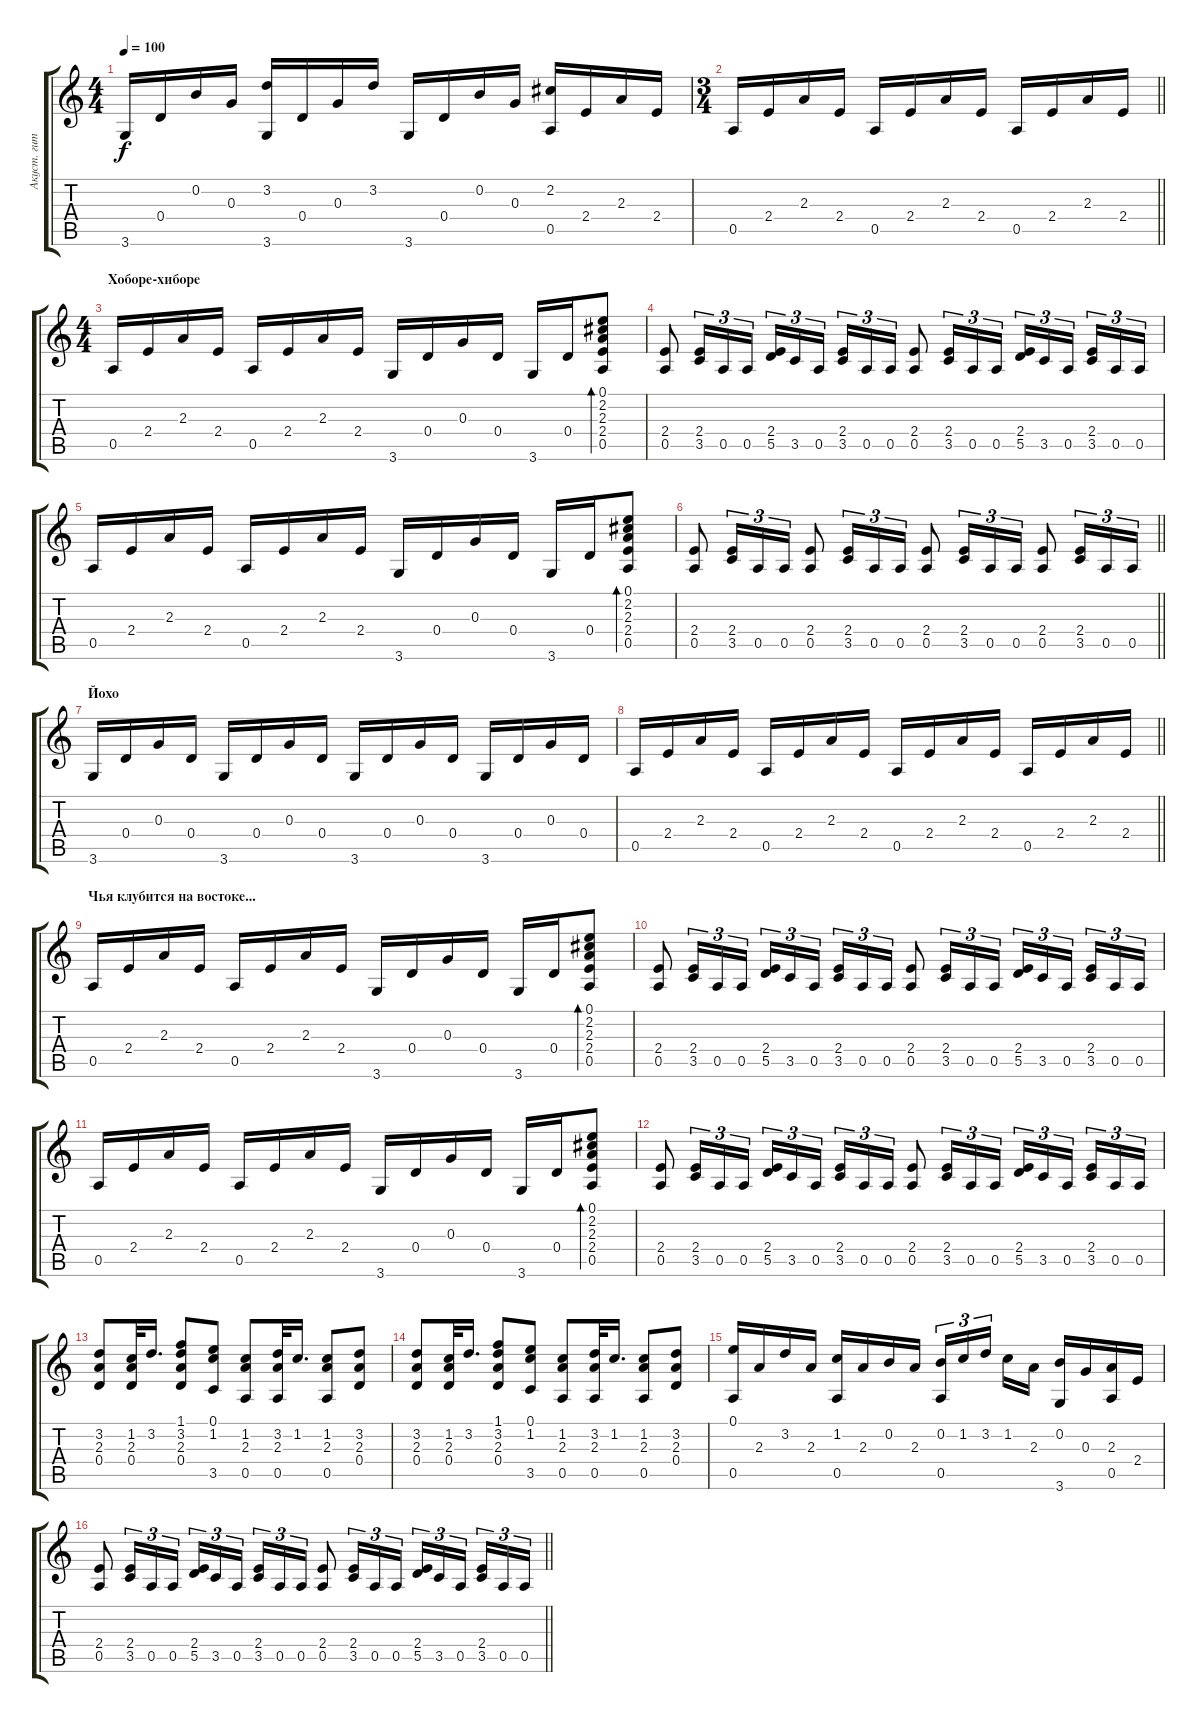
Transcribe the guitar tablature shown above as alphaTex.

\track ("Акуст. гит." "Акуст. гит") {instrument acousticguitarsteel}
\staff {score tabs}
\tuning (E4 B3 G3 D3 A2 E2) {hide}
\ts (4 4)
\tempo 100
\clef g2
\ks c
3.6.16{dy f} 0.4.16 0.2.16 0.3.16 (3.2 3.6).16 0.4.16 0.3.16 3.2.16 3.6.16 0.4.16 0.2.16 0.3.16 (2.2 0.5).16 2.4.16 2.3.16 2.4.16 |
\ts (3 4)
\barLineRight lightlight
0.5.16 2.4.16 2.3.16 2.4.16 0.5.16 2.4.16 2.3.16 2.4.16 0.5.16 2.4.16 2.3.16 2.4.16 |
\ts (4 4)
\section ("" "Хоборе-хиборе")
0.5.16 2.4.16 2.3.16 2.4.16 0.5.16 2.4.16 2.3.16 2.4.16 3.6.16 0.4.16 0.3.16 0.4.16 3.6.16 0.4.16 (0.1 2.2 2.3 2.4 0.5).8{bd 30} |
(2.4 0.5).8 (2.4 3.5).16{tu (3 2)} 0.5.16{tu (3 2)} 0.5.16{tu (3 2)} (2.4 5.5).16{tu (3 2)} 3.5.16{tu (3 2)} 0.5.16{tu (3 2) beam splitsecondary} (2.4 3.5).16{tu (3 2)} 0.5.16{tu (3 2)} 0.5.16{tu (3 2)} (2.4 0.5).8 (2.4 3.5).16{tu (3 2)} 0.5.16{tu (3 2)} 0.5.16{tu (3 2)} (2.4 5.5).16{tu (3 2)} 3.5.16{tu (3 2)} 0.5.16{tu (3 2) beam splitsecondary} (2.4 3.5).16{tu (3 2)} 0.5.16{tu (3 2)} 0.5.16{tu (3 2)} |
0.5.16 2.4.16 2.3.16 2.4.16 0.5.16 2.4.16 2.3.16 2.4.16 3.6.16 0.4.16 0.3.16 0.4.16 3.6.16 0.4.16 (0.1 2.2 2.3 2.4 0.5).8{bd 30} |
\barLineRight lightlight
(2.4 0.5).8 (2.4 3.5).16{tu (3 2)} 0.5.16{tu (3 2)} 0.5.16{tu (3 2)} (2.4 0.5).8 (2.4 3.5).16{tu (3 2)} 0.5.16{tu (3 2)} 0.5.16{tu (3 2)} (2.4 0.5).8 (2.4 3.5).16{tu (3 2)} 0.5.16{tu (3 2)} 0.5.16{tu (3 2)} (2.4 0.5).8 (2.4 3.5).16{tu (3 2)} 0.5.16{tu (3 2)} 0.5.16{tu (3 2)} |
\section ("" "Йохо")
3.6.16 0.4.16 0.3.16 0.4.16 3.6.16 0.4.16 0.3.16 0.4.16 3.6.16 0.4.16 0.3.16 0.4.16 3.6.16 0.4.16 0.3.16 0.4.16 |
\barLineRight lightlight
0.5.16 2.4.16 2.3.16 2.4.16 0.5.16 2.4.16 2.3.16 2.4.16 0.5.16 2.4.16 2.3.16 2.4.16 0.5.16 2.4.16 2.3.16 2.4.16 |
\section ("" "Чья клубится на востоке...")
0.5.16 2.4.16 2.3.16 2.4.16 0.5.16 2.4.16 2.3.16 2.4.16 3.6.16 0.4.16 0.3.16 0.4.16 3.6.16 0.4.16 (0.1 2.2 2.3 2.4 0.5).8{bd 30} |
(2.4 0.5).8 (2.4 3.5).16{tu (3 2)} 0.5.16{tu (3 2)} 0.5.16{tu (3 2)} (2.4 5.5).16{tu (3 2)} 3.5.16{tu (3 2)} 0.5.16{tu (3 2) beam splitsecondary} (2.4 3.5).16{tu (3 2)} 0.5.16{tu (3 2)} 0.5.16{tu (3 2)} (2.4 0.5).8 (2.4 3.5).16{tu (3 2)} 0.5.16{tu (3 2)} 0.5.16{tu (3 2)} (2.4 5.5).16{tu (3 2)} 3.5.16{tu (3 2)} 0.5.16{tu (3 2) beam splitsecondary} (2.4 3.5).16{tu (3 2)} 0.5.16{tu (3 2)} 0.5.16{tu (3 2)} |
0.5.16 2.4.16 2.3.16 2.4.16 0.5.16 2.4.16 2.3.16 2.4.16 3.6.16 0.4.16 0.3.16 0.4.16 3.6.16 0.4.16 (0.1 2.2 2.3 2.4 0.5).8{bd 30} |
(2.4 0.5).8 (2.4 3.5).16{tu (3 2)} 0.5.16{tu (3 2)} 0.5.16{tu (3 2)} (2.4 5.5).16{tu (3 2)} 3.5.16{tu (3 2)} 0.5.16{tu (3 2) beam splitsecondary} (2.4 3.5).16{tu (3 2)} 0.5.16{tu (3 2)} 0.5.16{tu (3 2)} (2.4 0.5).8 (2.4 3.5).16{tu (3 2)} 0.5.16{tu (3 2)} 0.5.16{tu (3 2)} (2.4 5.5).16{tu (3 2)} 3.5.16{tu (3 2)} 0.5.16{tu (3 2) beam splitsecondary} (2.4 3.5).16{tu (3 2)} 0.5.16{tu (3 2)} 0.5.16{tu (3 2)} |
(3.2 2.3 0.4).8 (1.2 2.3 0.4).32 3.2.16{d} (1.1 3.2 2.3 0.4).8 (0.1 1.2 3.5).8 (1.2 2.3 0.5).8 (3.2 2.3 0.5).32 1.2.16{d} (1.2 2.3 0.5).8 (3.2 2.3 0.4).8 |
(3.2 2.3 0.4).8 (1.2 2.3 0.4).32 3.2.16{d} (1.1 3.2 2.3 0.4).8 (0.1 1.2 3.5).8 (1.2 2.3 0.5).8 (3.2 2.3 0.5).32 1.2.16{d} (1.2 2.3 0.5).8 (3.2 2.3 0.4).8 |
(0.1 0.5).16 2.3.16 3.2.16 2.3.16 (1.2 0.5).16 2.3.16 0.2.16 2.3.16 (0.2 0.5).16{tu (3 2)} 1.2.16{tu (3 2)} 3.2.16{tu (3 2) beam splitsecondary} 1.2.16 2.3.16 (0.2 3.6).16 0.3.16 (2.3 0.5).16 2.4.16 |
\barLineRight lightlight
(2.4 0.5).8 (2.4 3.5).16{tu (3 2)} 0.5.16{tu (3 2)} 0.5.16{tu (3 2)} (2.4 5.5).16{tu (3 2)} 3.5.16{tu (3 2)} 0.5.16{tu (3 2) beam splitsecondary} (2.4 3.5).16{tu (3 2)} 0.5.16{tu (3 2)} 0.5.16{tu (3 2)} (2.4 0.5).8 (2.4 3.5).16{tu (3 2)} 0.5.16{tu (3 2)} 0.5.16{tu (3 2)} (2.4 5.5).16{tu (3 2)} 3.5.16{tu (3 2)} 0.5.16{tu (3 2) beam splitsecondary} (2.4 3.5).16{tu (3 2)} 0.5.16{tu (3 2)} 0.5.16{tu (3 2)}
